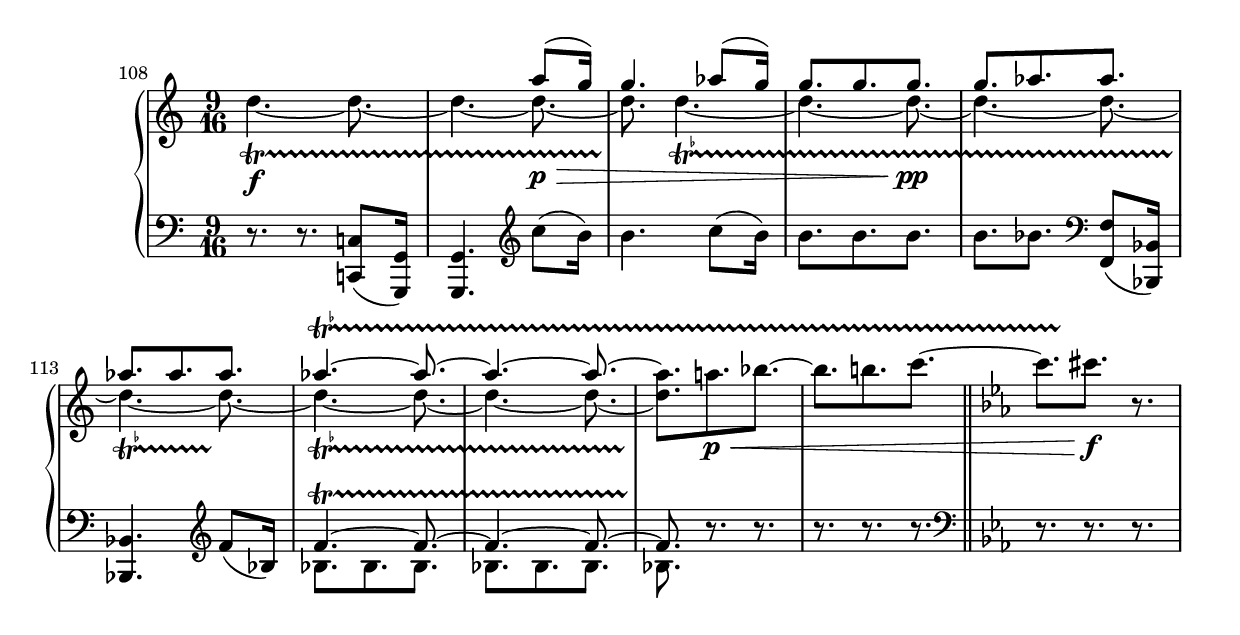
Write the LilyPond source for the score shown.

%% DO NOT EDIT this file manually; it is automatically
%% generated from LSR http://lsr.dsi.unimi.it
%% Make any changes in LSR itself, or in Documentation/snippets/new/ ,
%% and then run scripts/auxiliar/makelsr.py
%%
%% This file is in the public domain.
\version "2.17.25"

\header {
  lsrtags = "headword"

  texidoc = "
Simultaneous notes

"
  doctitle = "Simultaneous headword"
} % begin verbatim

\include "english.ly"

% NR 1.5 Simultaneous notes

% L. v. Beethoven, Op. 111
% Piano sonata 32
% Movt II - Arietta - Adagio molto semplice e cantabile
% measures 108 - 118

\layout {
  \context {
    \Score
    \override SpacingSpanner.base-shortest-duration =
    #(ly:make-moment 1/18)
    \override NonMusicalPaperColumn.line-break-system-details =
    #'((alignment-distances . (12)))
  }
}

trillFlat =
\once \override TrillSpanner.bound-details.left.text = \markup {
  \concat {
    \musicglyph #"scripts.trill"
    \translate #'(-0.5 . 1.9)
    \fontsize #-7
    \with-dimensions #'(0 . 0) #'(0 . 0)
    \flat
  }
}

\new PianoStaff <<

  % RH
  \new Staff <<
    \clef treble
    \key c \major
    \time 9/16
    \set Score.currentBarNumber = #108

    % RH voice 1
    \new Voice {
      \voiceOne
      s4. s8. |
      s4. a''8[( \p \> g''16]) |
      g''4. af''8[( g''16]) |
      g''8.[ g''8. g''8.] \pp |
      g''8.[ af''8.af''8.] |
      af''8.[ af''8.af''8.] |
      \trillFlat
      af''4.~ \startTrillSpan
      af''8.~ |
      af''4.~ af''8.~ |
      \oneVoice
      <af'' d''>8.[ a''8. \p \< bf''8.]~ |
      bf''8.[ b''8. c'''8.]~
      \bar "||"
      \key ef \major
      c'''8.[ cs'''8.] \f \stopTrillSpan
      r8.
    }

    % RH voice 2
    \new Voice {
      \voiceTwo
      \override Voice.TrillSpanner.direction = #DOWN
      d''4.~ \f \startTrillSpan
      d''8.~ |
      d''4.~ d''8.~ |
      d''8. \stopTrillSpan
      \trillFlat
      d''4.~ \startTrillSpan |
      d''4.~ d''8.~ |
      d''4.~ d''8.~ |
      d''4.~ d''8.~ \stopTrillSpan |
      \trillFlat
      d''4.~ \startTrillSpan
      d''8. ~ |
      d''4.~ d''8.~ |
      \once \override NoteColumn.ignore-collision = ##t
      \hideNotes
      d''8. \stopTrillSpan
      s4. |
      s8. s8.
    }

  >>

  % LH staff
  \new Staff {
    \clef bass
    \key c \major
    \time 9/16
    r8. r8. <c! c,!>8[( <g, g,,>16]) |
    <g, g,,>4.
    \clef treble
    c''8[( b'16]) |
    b'4. c''8[( b'16]) |
    b'8.[ b'8. b'8.] |
    b'8.[ bf'8.]
    \clef bass
    <f f,>8[( <bf, bf,,>16]) |
    <bf, bf,,>4.
    \clef treble
    f'8[( bf16]) |
    <<
      \new Voice {
        \voiceOne
        \override Voice.TrillSpanner.direction = #UP
        f'4.~ \startTrillSpan
        f'8.~ |
        f'4.~ f'8.~ |
        f'8. \stopTrillSpan
      }
      \new Voice {
        \voiceTwo
        \override Voice.TrillSpanner.direction = #DOWN
        bf8.[ bf8. bf8.] |
        bf8.[ bf8. bf8.] |
        bf8.
      }
    >>
    \oneVoice
    r8. r8. |
    r8. r8. r8.
    \clef bass
    |
    \key ef \major
    r8. r8. r8.
  }
>>
